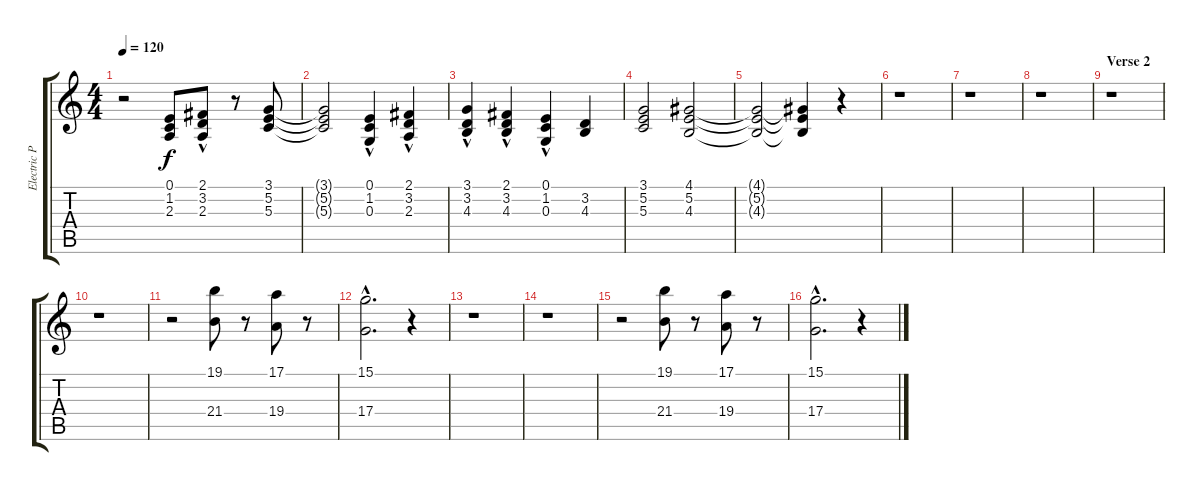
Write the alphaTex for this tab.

\track ("Electric Piano" "Electric P") {instrument electricpiano1}
\staff {score tabs}
\tuning (E4 B3 G3 D3 A2 E2) {hide}
\ts (4 4)
\tempo 120
\clef g2
\ks c
r.2{dy f} (0.1 1.2 2.3).8 (2.1 3.2{hac} 2.3{hac}).8 r.8 (3.1 5.2 5.3).8 |
(3.1{t} 5.2{t} 5.3{t}).2 (0.1 1.2{hac} 0.3).4 (2.1 3.2{hac} 2.3{hac}).4 |
(3.1 3.2{hac} 4.3).4 (2.1 3.2 4.3{hac}).4 (0.1 1.2 0.3{hac}).4 (3.2 4.3).4 |
(3.1 5.2 5.3).2 (4.1 5.2 4.3).2 |
(4.1{t} 5.2{t} 4.3{t}).2 (4.1{t} 5.2{t} 4.3{t}).4 r.4 |
r.1 |
r.1 |
r.1 |
\section ("" "Verse 2")
r.1 |
r.1 |
r.2 (19.1 21.4).8 r.8 (17.1 19.4).8 r.8 |
(15.1{hac} 17.4{hac}).2{d} r.4 |
r.1 |
r.1 |
r.2 (19.1 21.4).8 r.8 (17.1 19.4).8 r.8 |
(15.1{hac} 17.4{hac}).2{d} r.4
